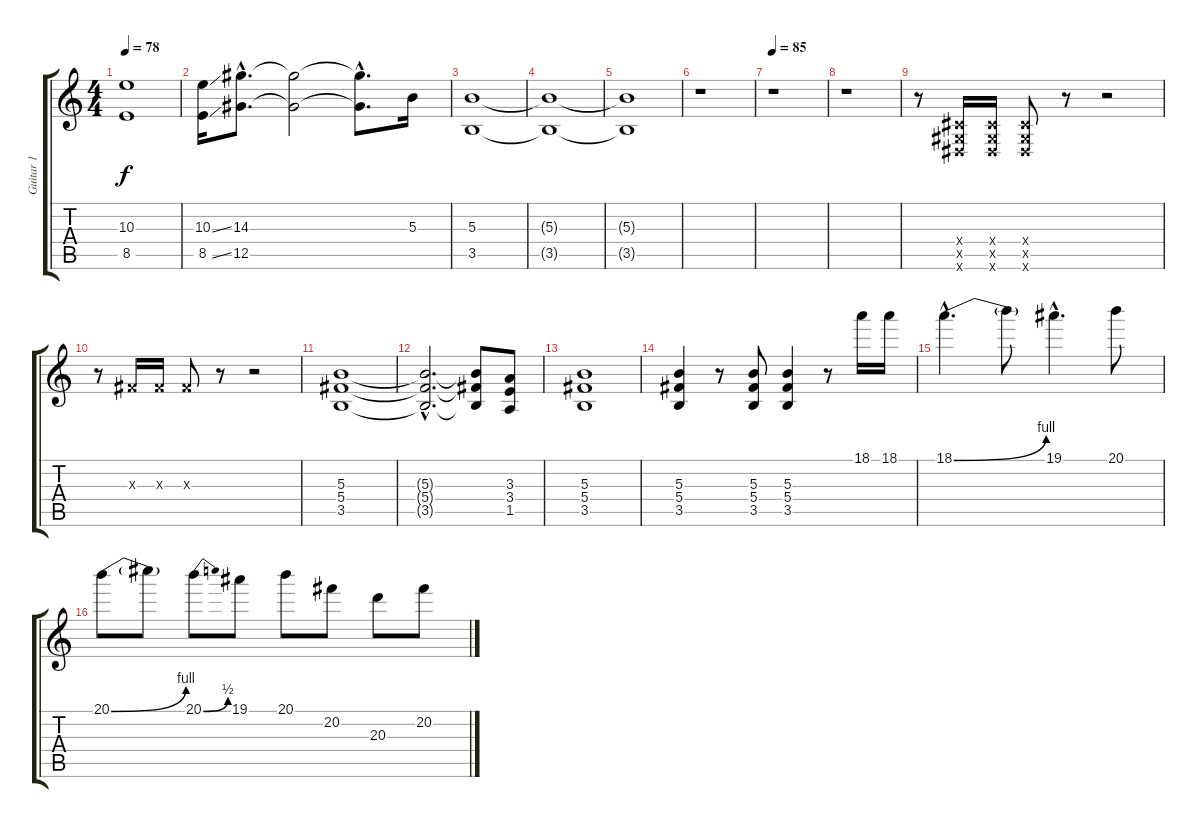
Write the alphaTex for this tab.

\track ("Guitar 1" "Guitar 1") {instrument electricguitarclean}
\staff {score tabs}
\tuning (Eb4 Bb3 Gb3 Db3 Ab2 Eb2) {hide}
\ts (4 4)
\tempo 78
\clef g2
\ks c
(10.3 8.5).1{dy f} |
(10.3{ss} 8.5{ss}).16 (14.3{hac} 12.5{hac}).8{d} (14.3{t} 12.5{t}).2 (14.3{hac t} 12.5{hac t}).8{d} 5.3.16 |
(5.3 3.5).1 |
(5.3{t} 3.5{t}).1 |
(5.3{t} 3.5{t}).1 |
r.1 |
\tempo 85
r.1 |
r.1 |
r.8 (0.4{x} 0.5{x} 0.6{x}).16 (0.4{x} 0.5{x} 0.6{x}).16 (0.4{x} 0.5{x} 0.6{x}).8 r.8 r.2 |
r.8 0.3{x}.16 0.3{x}.16 0.3{x}.8 r.8 r.2 |
(5.3 5.4 3.5).1 |
(5.3{hac t} 5.4{hac t} 3.5{hac t}).2{d} (5.3{t} 5.4{t} 3.5{t}).8 (3.3 3.4 1.5).8 |
(5.3 5.4 3.5).1 |
(5.3 5.4 3.5).4 r.8 (5.3 5.4 3.5).8 (5.3 5.4 3.5).4 r.8 18.1.16{instrument distortionguitar} 18.1.16 |
18.1{be (bend 0 0 60 4) hac}.4{d} 18.1{t}.8 19.1{hac}.4{d} 20.1.8 |
20.1{be (bend 0 0 60 4)}.8 20.1{t}.8 20.1{be (bend 0 0 60 2)}.8 19.1.8 20.1.8 20.2.8 20.3.8 20.2.8
